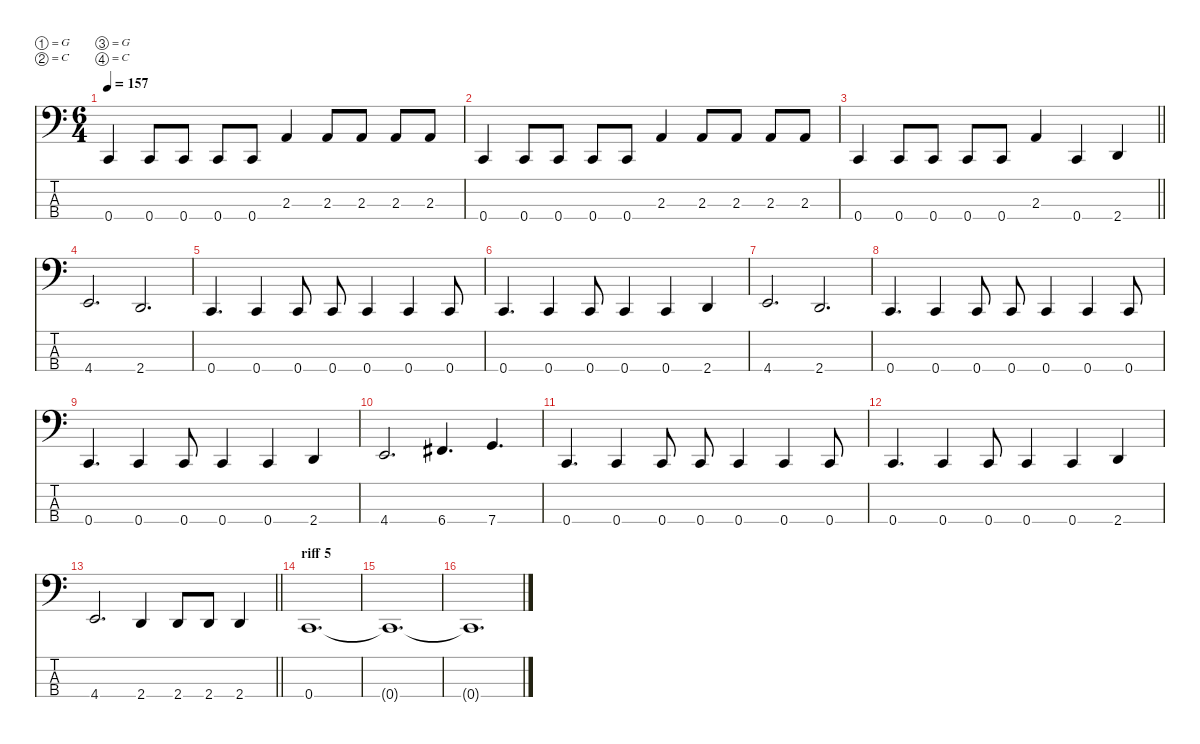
\defaultSystemsLayout 4
\hideDynamics
\bracketExtendMode nobrackets
\singleTrackTrackNamePolicy hidden
\multiTrackTrackNamePolicy hidden
\firstSystemTrackNameMode fullname
\firstSystemTrackNameOrientation horizontal
\otherSystemsTrackNameOrientation horizontal
\track ("Bass" "el.bs.") {instrument electricbassfinger}
\staff {score tabs}
\tuning (G2 C2 G1 C1)
\ts (6 4)
\tempo 157
\clef f4
\ks c
0.4.4{dy f beam Up} 0.4.8{beam Up} 0.4.8{beam Up} 0.4.8{beam Up} 0.4.8{beam Up} 2.3.4{beam Up} 2.3.8{beam Up} 2.3.8{beam Up} 2.3.8{beam Up} 2.3.8{beam Up} |
0.4.4{beam Up} 0.4.8{beam Up} 0.4.8{beam Up} 0.4.8{beam Up} 0.4.8{beam Up} 2.3.4{beam Up} 2.3.8{beam Up} 2.3.8{beam Up} 2.3.8{beam Up} 2.3.8{beam Up} |
\barLineRight lightlight
0.4.4{beam Up} 0.4.8{beam Up} 0.4.8{beam Up} 0.4.8{beam Up} 0.4.8{beam Up} 2.3.4{beam Up} 0.4.4{beam Up} 2.4.4{beam Up} |
4.4.2{d beam Up} 2.4.2{d beam Up} |
0.4.4{d beam Up} 0.4.4{beam Up} 0.4.8{beam Up} 0.4.8{beam Up} 0.4.4{beam Up} 0.4.4{beam Up} 0.4.8{beam Up} |
0.4.4{d beam Up} 0.4.4{beam Up} 0.4.8{beam Up} 0.4.4{beam Up} 0.4.4{beam Up} 2.4.4{beam Up} |
4.4.2{d beam Up} 2.4.2{d beam Up} |
0.4.4{d beam Up} 0.4.4{beam Up} 0.4.8{beam Up} 0.4.8{beam Up} 0.4.4{beam Up} 0.4.4{beam Up} 0.4.8{beam Up} |
0.4.4{d beam Up} 0.4.4{beam Up} 0.4.8{beam Up} 0.4.4{beam Up} 0.4.4{beam Up} 2.4.4{beam Up} |
4.4.2{d beam Up} 6.4{acc #}.4{d beam Up} 7.4.4{d beam Up} |
0.4.4{d beam Up} 0.4.4{beam Up} 0.4.8{beam Up} 0.4.8{beam Up} 0.4.4{beam Up} 0.4.4{beam Up} 0.4.8{beam Up} |
0.4.4{d beam Up} 0.4.4{beam Up} 0.4.8{beam Up} 0.4.4{beam Up} 0.4.4{beam Up} 2.4.4{beam Up} |
\barLineRight lightlight
4.4.2{d beam Up} 2.4.4{beam Up} 2.4.8{beam Up} 2.4.8{beam Up} 2.4.4{beam Up} |
\section ("" "riff 5")
0.4.1{d beam Up} |
0.4{t}.1{d beam Up} |
0.4{t}.1{d beam Up}
